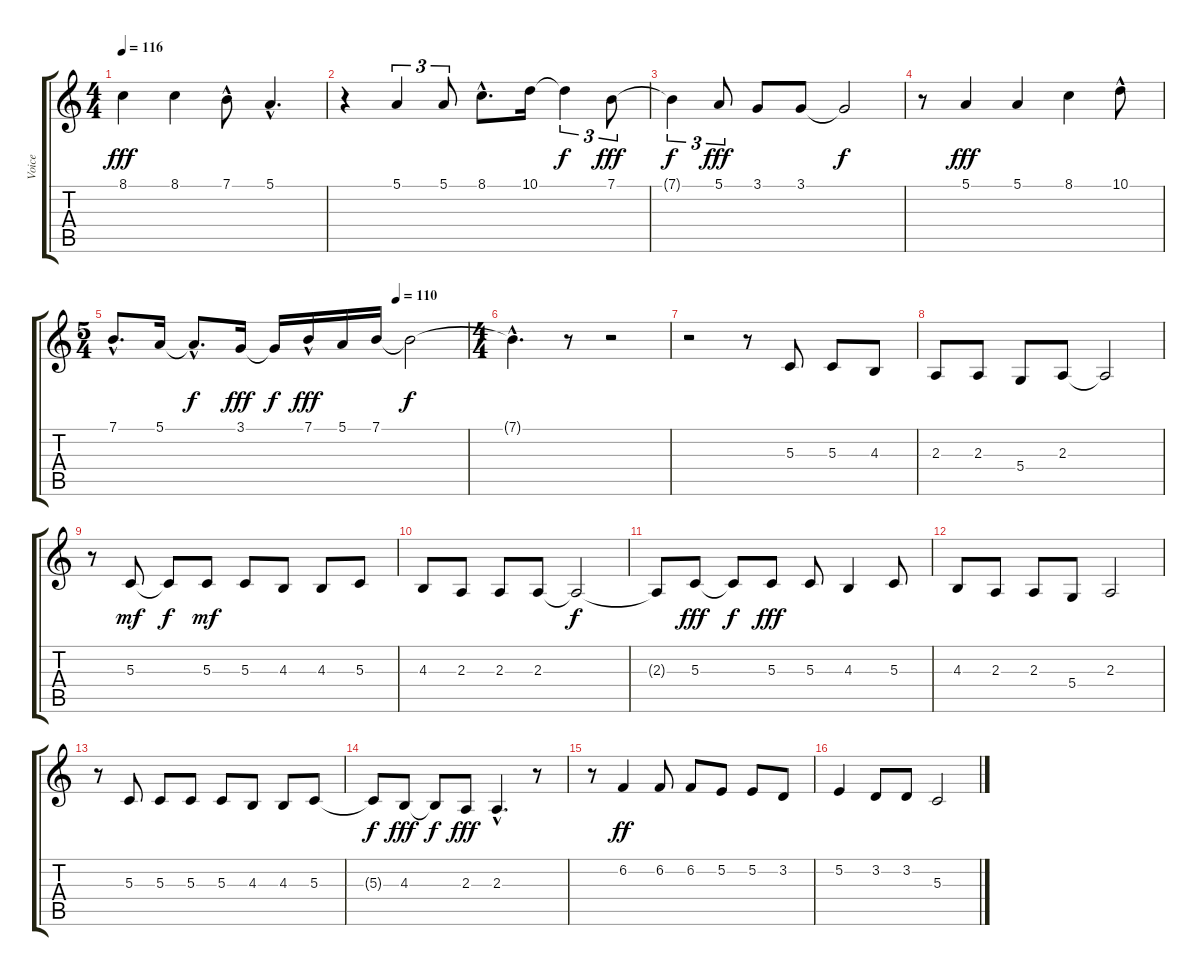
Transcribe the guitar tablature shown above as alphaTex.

\track ("Voice" "Voice") {instrument flute}
\staff {score tabs}
\tuning (E4 B3 G3 D3 A2 E2) {hide}
\ts (4 4)
\tempo 116
\clef g2
\ks c
8.1.4{dy fff} 8.1.4 7.1{hac}.8 5.1{hac}.4{d} |
r.4 5.1.4{tu (3 2)} 5.1.8{tu (3 2)} 8.1{hac}.8{d} 10.1.16 10.1{t}.4{tu (3 2) dy f} 7.1.8{tu (3 2) dy fff} |
7.1{t}.4{tu (3 2) dy f} 5.1.8{tu (3 2) dy fff} 3.1.8 3.1.8 3.1{t}.2{dy f} |
r.8 5.1.4{dy fff} 5.1.4 8.1.4 10.1{hac}.8 |
\ts (5 4)
\tempo (110 0.8)
7.1{hac}.8{d} 5.1.16 5.1{hac t}.8{d dy f} 3.1.16{dy fff} 3.1{t}.16{dy f} 7.1{hac}.16{dy fff} 5.1.16 7.1.16 7.1{t}.2{dy f} |
\ts (4 4)
7.1{hac t}.4{d} r.8 r.2 |
r.2 r.8 5.3.8 5.3.8 4.3.8 |
2.3.8 2.3.8 5.4.8 2.3.8 2.3{t}.2 |
r.8 5.3.8{dy mf} 5.3{t}.8{dy f} 5.3.8{dy mf} 5.3.8 4.3.8 4.3.8 5.3.8 |
4.3.8 2.3.8 2.3.8 2.3.8 2.3{t}.2{dy f} |
2.3{t}.8 5.3.8{dy fff} 5.3{t}.8{dy f} 5.3.8{dy fff} 5.3.8 4.3.4 5.3.8 |
4.3.8 2.3.8 2.3.8 5.4.8 2.3.2 |
r.8 5.3.8 5.3.8 5.3.8 5.3.8 4.3.8 4.3.8 5.3.8 |
5.3{t}.8{dy f} 4.3.8{dy fff} 4.3{t}.8{dy f} 2.3.8{dy fff} 2.3{hac}.4{d} r.8 |
r.8 6.2.4{dy ff} 6.2.8 6.2.8 5.2.8 5.2.8 3.2.8 |
5.2.4 3.2.8 3.2.8 5.3.2
